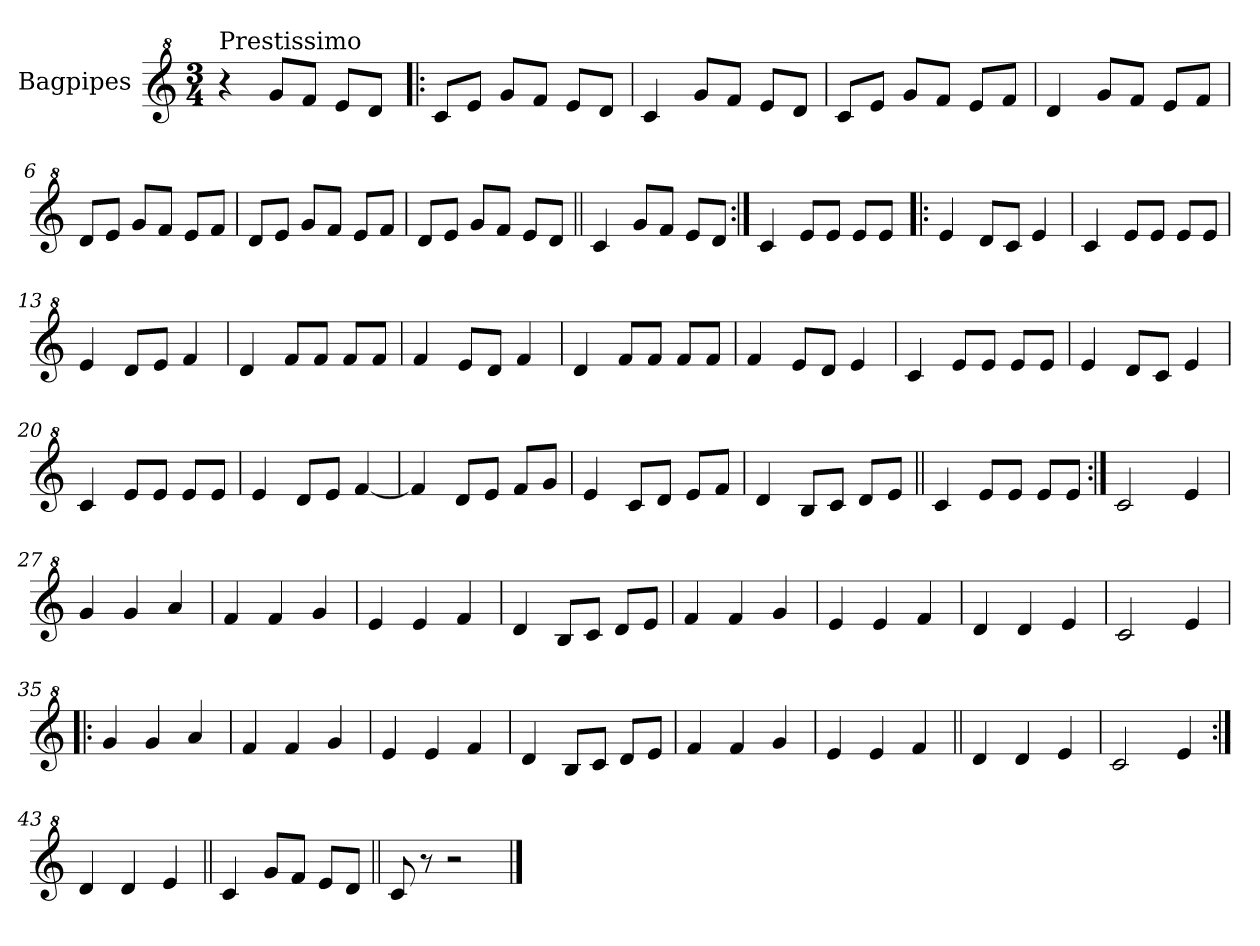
**kern
*part1
*staff1
*I"Bagpipes
*I'Bag
*clefG^2
*k[]
*C:
*M3/4
=1
!LO:TX:a:t=Prestissimo
4r
8gg/L
8ff/J
8ee/L
8dd/J
=2!|:
8cc/L
8ee/J
8gg/L
8ff/J
8ee/L
8dd/J
=3
4cc/
8gg/L
8ff/J
8ee/L
8dd/J
=4
8cc/L
8ee/J
8gg/L
8ff/J
8ee/L
8ff/J
=5
4dd/
8gg/L
8ff/J
8ee/L
8ff/J
=6
8dd/L
8ee/J
8gg/L
8ff/J
8ee/L
8ff/J
=7
8dd/L
8ee/J
8gg/L
8ff/J
8ee/L
8ff/J
!!LO:LB:g=z
=8
8dd/L
8ee/J
8gg/L
8ff/J
8ee/L
8dd/J
=9||
4cc/
8gg/L
8ff/J
8ee/L
8dd/J
=10:|!
4cc/
8ee/L
8ee/J
8ee/L
8ee/J
=11!|:
4ee/
8dd/L
8cc/J
4ee/
=12
4cc/
8ee/L
8ee/J
8ee/L
8ee/J
=13
4ee/
8dd/L
8ee/J
4ff/
=14
4dd/
8ff/L
8ff/J
8ff/L
8ff/J
=15
4ff/
8ee/L
8dd/J
4ff/
!!LO:LB:g=z
=16
4dd/
8ff/L
8ff/J
8ff/L
8ff/J
=17
4ff/
8ee/L
8dd/J
4ee/
=18
4cc/
8ee/L
8ee/J
8ee/L
8ee/J
=19
4ee/
8dd/L
8cc/J
4ee/
=20
4cc/
8ee/L
8ee/J
8ee/L
8ee/J
=21
4ee/
8dd/L
8ee/J
[4ff/
=22
4ff/]
8dd/L
8ee/J
8ff/L
8gg/J
=23
4ee/
8cc/L
8dd/J
8ee/L
8ff/J
!!LO:LB:g=z
=24
4dd/
8b/L
8cc/J
8dd/L
8ee/J
=25||
4cc/
8ee/L
8ee/J
8ee/L
8ee/J
=26:|!
2cc/
4ee/
=27
4gg/
4gg/
4aa/
=28
4ff/
4ff/
4gg/
=29
4ee/
4ee/
4ff/
=30
4dd/
8b/L
8cc/J
8dd/L
8ee/J
=31
4ff/
4ff/
4gg/
=32
4ee/
4ee/
4ff/
=33
4dd/
4dd/
4ee/
!!LO:LB:g=z
=34
2cc/
4ee/
=35!|:
4gg/
4gg/
4aa/
=36
4ff/
4ff/
4gg/
=37
4ee/
4ee/
4ff/
=38
4dd/
8b/L
8cc/J
8dd/L
8ee/J
=39
4ff/
4ff/
4gg/
=40
4ee/
4ee/
4ff/
=41||
4dd/
4dd/
4ee/
=42
2cc/
4ee/
=43:|!
4dd/
4dd/
4ee/
!!LO:LB:g=z
=44||
4cc/
8gg/L
8ff/J
8ee/L
8dd/J
=45||
8cc/
8r
2r
==
*-
